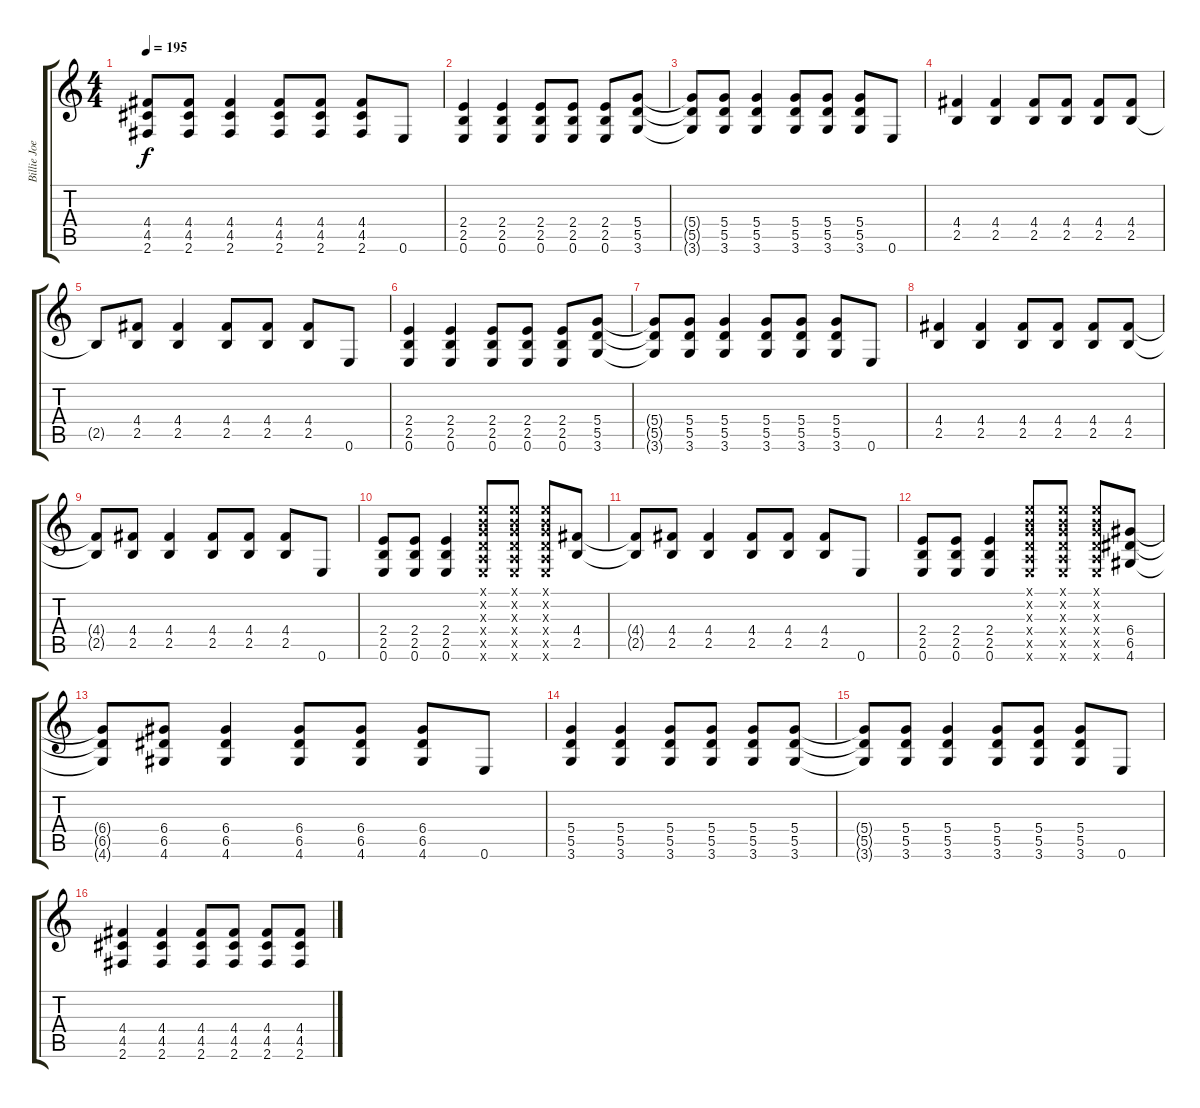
\track ("Billie Joe" "Billie Joe") {instrument overdrivenguitar}
\staff {score tabs}
\tuning (E4 B3 G3 D3 A2 E2) {hide}
\ts (4 4)
\tempo 195
\clef g2
\ks c
(4.4{t} 4.5{t} 2.6{t}).8{dy f} (4.4 4.5 2.6).8 (4.4 4.5 2.6).4 (4.4 4.5 2.6).8 (4.4 4.5 2.6).8 (4.4 4.5 2.6).8 0.6.8 |
(2.4 2.5 0.6).4 (2.4 2.5 0.6).4 (2.4 2.5 0.6).8 (2.4 2.5 0.6).8 (2.4 2.5 0.6).8 (5.4 5.5 3.6).8 |
(5.4{t} 5.5{t} 3.6{t}).8 (5.4 5.5 3.6).8 (5.4 5.5 3.6).4 (5.4 5.5 3.6).8 (5.4 5.5 3.6).8 (5.4 5.5 3.6).8 0.6.8 |
(4.4 2.5).4 (4.4 2.5).4 (4.4 2.5).8 (4.4 2.5).8 (4.4 2.5).8 (4.4 2.5).8 |
2.5{t}.8 (4.4 2.5).8 (4.4 2.5).4 (4.4 2.5).8 (4.4 2.5).8 (4.4 2.5).8 0.6.8 |
(2.4 2.5 0.6).4 (2.4 2.5 0.6).4 (2.4 2.5 0.6).8 (2.4 2.5 0.6).8 (2.4 2.5 0.6).8 (5.4 5.5 3.6).8 |
(5.4{t} 5.5{t} 3.6{t}).8 (5.4 5.5 3.6).8 (5.4 5.5 3.6).4 (5.4 5.5 3.6).8 (5.4 5.5 3.6).8 (5.4 5.5 3.6).8 0.6.8 |
(4.4 2.5).4 (4.4 2.5).4 (4.4 2.5).8 (4.4 2.5).8 (4.4 2.5).8 (4.4 2.5).8 |
(4.4{t} 2.5{t}).8 (4.4 2.5).8 (4.4 2.5).4 (4.4 2.5).8 (4.4 2.5).8 (4.4 2.5).8 0.6.8 |
(2.4 2.5 0.6).8 (2.4 2.5 0.6).8 (2.4 2.5 0.6).4 (0.1{x} 0.2{x} 0.3{x} 0.4{x} 0.5{x} 0.6{x}).8 (0.1{x} 0.2{x} 0.3{x} 0.4{x} 0.5{x} 0.6{x}).8 (0.1{x} 0.2{x} 0.3{x} 0.4{x} 0.5{x} 0.6{x}).8 (4.4 2.5).8 |
(4.4{t} 2.5{t}).8 (4.4 2.5).8 (4.4 2.5).4 (4.4 2.5).8 (4.4 2.5).8 (4.4 2.5).8 0.6.8 |
(2.4 2.5 0.6).8 (2.4 2.5 0.6).8 (2.4 2.5 0.6).4 (0.1{x} 0.2{x} 0.3{x} 0.4{x} 0.5{x} 0.6{x}).8 (0.1{x} 0.2{x} 0.3{x} 0.4{x} 0.5{x} 0.6{x}).8 (0.1{x} 0.2{x} 0.3{x} 0.4{x} 0.5{x} 0.6{x}).8 (6.4 6.5 4.6).8 |
(6.4{t} 6.5{t} 4.6{t}).8 (6.4 6.5 4.6).8 (6.4 6.5 4.6).4 (6.4 6.5 4.6).8 (6.4 6.5 4.6).8 (6.4 6.5 4.6).8 0.6.8 |
(5.4 5.5 3.6).4 (5.4 5.5 3.6).4 (5.4 5.5 3.6).8 (5.4 5.5 3.6).8 (5.4 5.5 3.6).8 (5.4 5.5 3.6).8 |
(5.4{t} 5.5{t} 3.6{t}).8 (5.4 5.5 3.6).8 (5.4 5.5 3.6).4 (5.4 5.5 3.6).8 (5.4 5.5 3.6).8 (5.4 5.5 3.6).8 0.6.8 |
(4.4 4.5 2.6).4 (4.4 4.5 2.6).4 (4.4 4.5 2.6).8 (4.4 4.5 2.6).8 (4.4 4.5 2.6).8 (4.4 4.5 2.6).8
